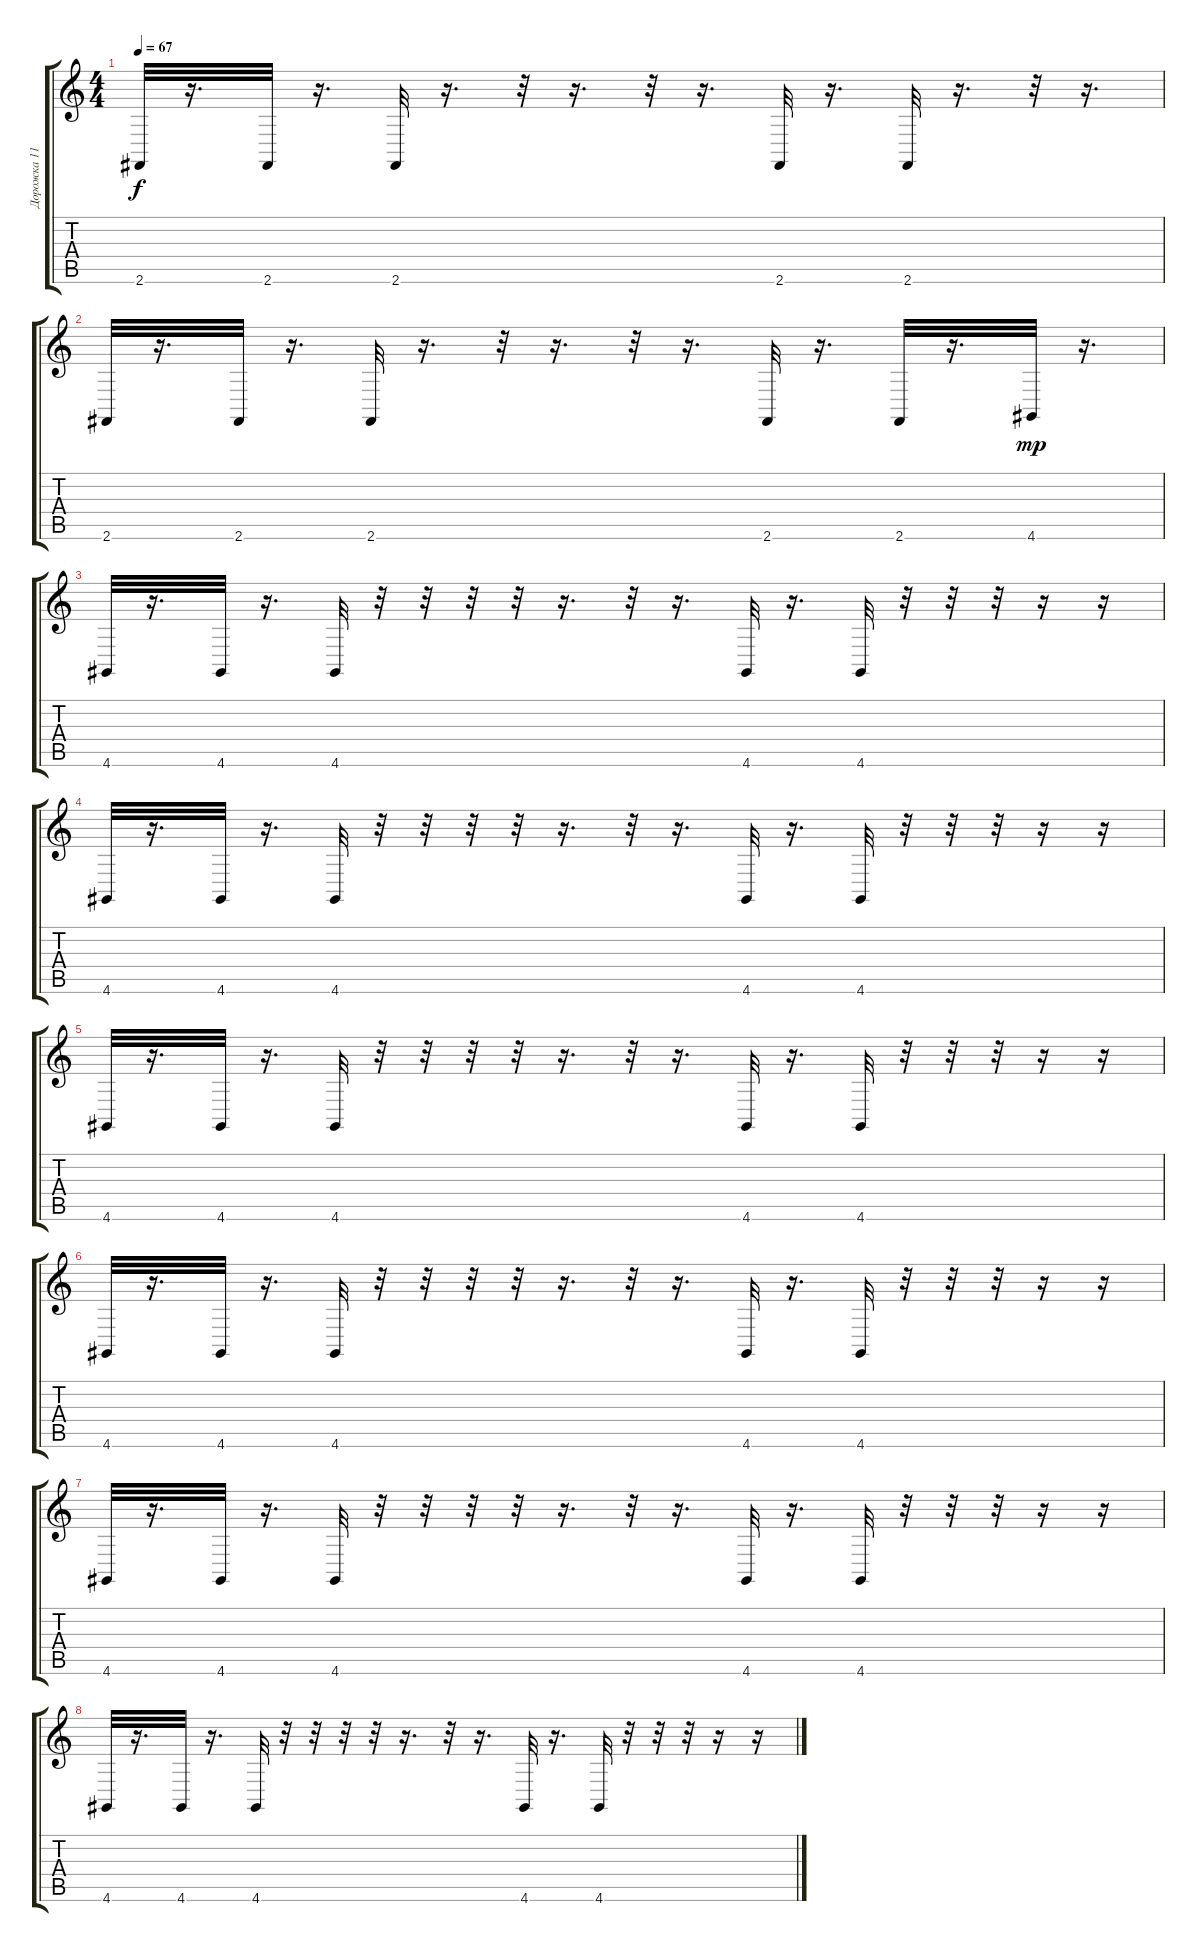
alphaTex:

\track ("Дорожка 11" "Дорожка 11") {instrument acousticgrandpiano}
\staff {score tabs}
\tuning (E4 B3 G3 D3 A2 E2) {hide}
\ts (4 4)
\tempo 67
\clef g2
\ks c
2.6.32{dy f} r.16{d} 2.6.32 r.16{d} 2.6.32 r.16{d} r.32 r.16{d} r.32 r.16{d} 2.6.32 r.16{d} 2.6.32 r.16{d} r.32 r.16{d} |
2.6.32 r.16{d} 2.6.32 r.16{d} 2.6.32 r.16{d} r.32 r.16{d} r.32 r.16{d} 2.6.32 r.16{d} 2.6.32 r.16{d} 4.6.32{dy mp} r.16{d} |
4.6.32 r.16{d} 4.6.32 r.16{d} 4.6.32 r.32 r.32 r.32 r.32 r.16{d} r.32 r.16{d} 4.6.32 r.16{d} 4.6.32 r.32 r.32 r.32 r.16 r.16 |
4.6.32 r.16{d} 4.6.32 r.16{d} 4.6.32 r.32 r.32 r.32 r.32 r.16{d} r.32 r.16{d} 4.6.32 r.16{d} 4.6.32 r.32 r.32 r.32 r.16 r.16 |
4.6.32 r.16{d} 4.6.32 r.16{d} 4.6.32 r.32 r.32 r.32 r.32 r.16{d} r.32 r.16{d} 4.6.32 r.16{d} 4.6.32 r.32 r.32 r.32 r.16 r.16 |
4.6.32 r.16{d} 4.6.32 r.16{d} 4.6.32 r.32 r.32 r.32 r.32 r.16{d} r.32 r.16{d} 4.6.32 r.16{d} 4.6.32 r.32 r.32 r.32 r.16 r.16 |
4.6.32 r.16{d} 4.6.32 r.16{d} 4.6.32 r.32 r.32 r.32 r.32 r.16{d} r.32 r.16{d} 4.6.32 r.16{d} 4.6.32 r.32 r.32 r.32 r.16 r.16 |
4.6.32 r.16{d} 4.6.32 r.16{d} 4.6.32 r.32 r.32 r.32 r.32 r.16{d} r.32 r.16{d} 4.6.32 r.16{d} 4.6.32 r.32 r.32 r.32 r.16 r.16
